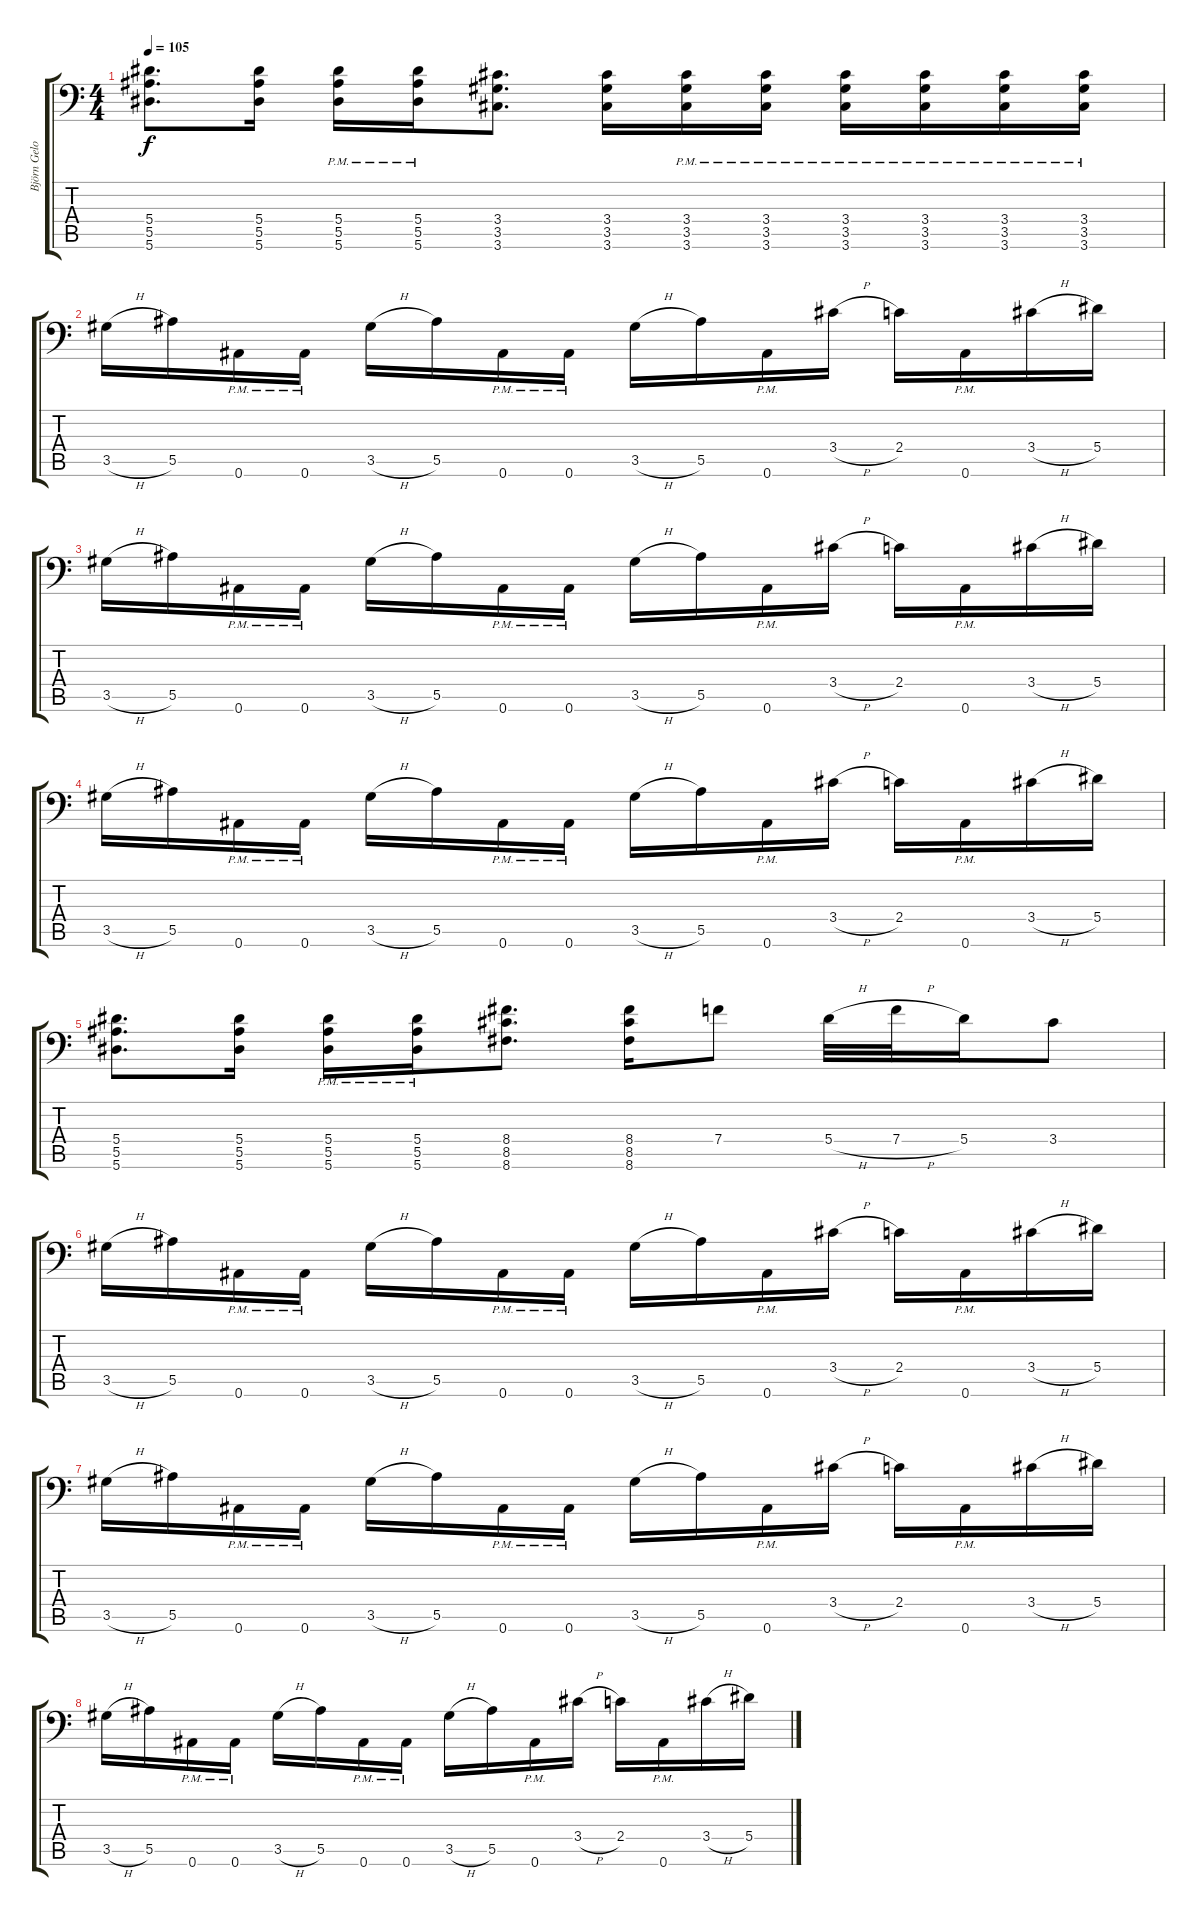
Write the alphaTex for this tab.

\track ("Björn Gelotte" "Björn Gelo") {instrument distortionguitar}
\staff {score tabs}
\tuning (C4 G3 Eb3 Bb2 F2 Bb1) {hide}
\ts (4 4)
\tempo 105
\clef f4
\ks c
(5.4 5.5 5.6).8{d dy f} (5.4 5.5 5.6).16 (5.4{pm} 5.5{pm} 5.6{pm}).16 (5.4{pm} 5.5{pm} 5.6{pm}).16 (3.4 3.5 3.6).8{d} (3.4 3.5 3.6).16 (3.4{pm} 3.5{pm} 3.6{pm}).16 (3.4{pm} 3.5{pm} 3.6{pm}).16 (3.4{pm} 3.5{pm} 3.6{pm}).16 (3.4{pm} 3.5{pm} 3.6{pm}).16 (3.4{pm} 3.5{pm} 3.6{pm}).16 (3.4{pm} 3.5{pm} 3.6{pm}).16 |
3.5{h}.16 5.5.16 0.6{pm}.16 0.6{pm}.16 3.5{h}.16 5.5.16 0.6{pm}.16 0.6{pm}.16 3.5{h}.16 5.5.16 0.6{pm}.16 3.4{h}.16 2.4.16 0.6{pm}.16 3.4{h}.16 5.4.16 |
3.5{h}.16 5.5.16 0.6{pm}.16 0.6{pm}.16 3.5{h}.16 5.5.16 0.6{pm}.16 0.6{pm}.16 3.5{h}.16 5.5.16 0.6{pm}.16 3.4{h}.16 2.4.16 0.6{pm}.16 3.4{h}.16 5.4.16 |
3.5{h}.16 5.5.16 0.6{pm}.16 0.6{pm}.16 3.5{h}.16 5.5.16 0.6{pm}.16 0.6{pm}.16 3.5{h}.16 5.5.16 0.6{pm}.16 3.4{h}.16 2.4.16 0.6{pm}.16 3.4{h}.16 5.4.16 |
(5.4 5.5 5.6).8{d} (5.4 5.5 5.6).16 (5.4{pm} 5.5{pm} 5.6{pm}).16 (5.4{pm} 5.5{pm} 5.6{pm}).16 (8.4 8.5 8.6).8{d} (8.4 8.5 8.6).16 7.4.8 5.4{h}.32 7.4{h}.32 5.4.16 3.4.8 |
3.5{h}.16 5.5.16 0.6{pm}.16 0.6{pm}.16 3.5{h}.16 5.5.16 0.6{pm}.16 0.6{pm}.16 3.5{h}.16 5.5.16 0.6{pm}.16 3.4{h}.16 2.4.16 0.6{pm}.16 3.4{h}.16 5.4.16 |
3.5{h}.16 5.5.16 0.6{pm}.16 0.6{pm}.16 3.5{h}.16 5.5.16 0.6{pm}.16 0.6{pm}.16 3.5{h}.16 5.5.16 0.6{pm}.16 3.4{h}.16 2.4.16 0.6{pm}.16 3.4{h}.16 5.4.16 |
3.5{h}.16 5.5.16 0.6{pm}.16 0.6{pm}.16 3.5{h}.16 5.5.16 0.6{pm}.16 0.6{pm}.16 3.5{h}.16 5.5.16 0.6{pm}.16 3.4{h}.16 2.4.16 0.6{pm}.16 3.4{h}.16 5.4.16
